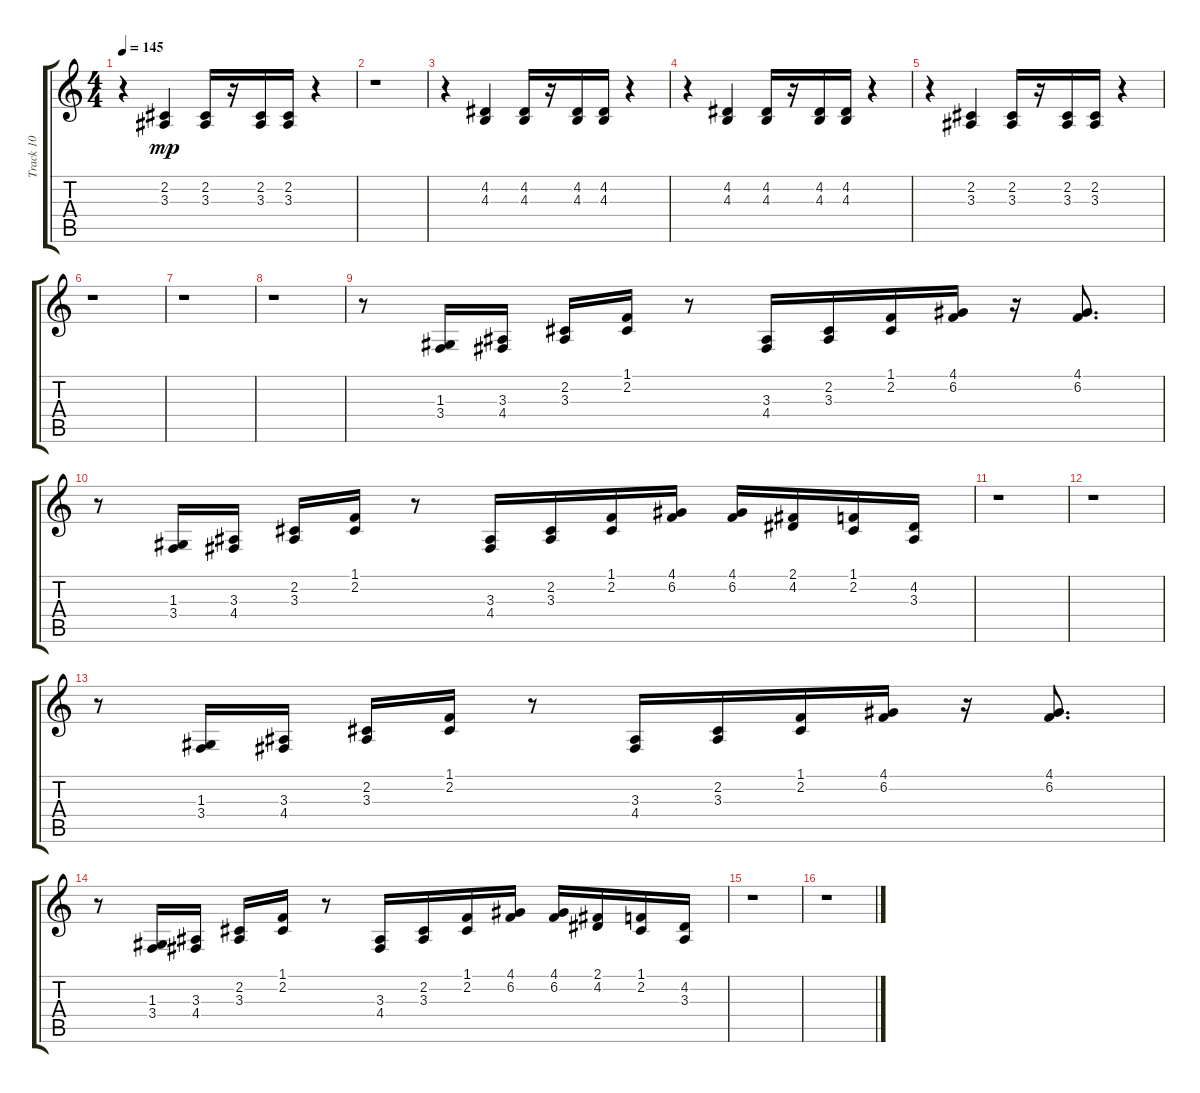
\track ("Track 10" "Track 10") {instrument trumpet}
\staff {score tabs}
\tuning (E4 B3 G3 D3 A2 E2) {hide}
\ts (4 4)
\tempo 145
\clef g2
\ks c
r.4{dy mp} (2.2 3.3).4 (2.2 3.3).16 r.16 (2.2 3.3).16 (2.2 3.3).16 r.4 |
r.1 |
r.4 (4.2 4.3).4 (4.2 4.3).16 r.16 (4.2 4.3).16 (4.2 4.3).16 r.4 |
r.4 (4.2 4.3).4 (4.2 4.3).16 r.16 (4.2 4.3).16 (4.2 4.3).16 r.4 |
r.4 (2.2 3.3).4 (2.2 3.3).16 r.16 (2.2 3.3).16 (2.2 3.3).16 r.4 |
r.1 |
r.1 |
r.1 |
r.8 (1.3 3.4).16 (3.3 4.4).16 (2.2 3.3).16 (1.1 2.2).16 r.8 (3.3 4.4).16 (2.2 3.3).16 (1.1 2.2).16 (4.1 6.2).16 r.16 (4.1 6.2).8{d} |
r.8 (1.3 3.4).16 (3.3 4.4).16 (2.2 3.3).16 (1.1 2.2).16 r.8 (3.3 4.4).16 (2.2 3.3).16 (1.1 2.2).16 (4.1 6.2).16 (4.1 6.2).16 (2.1 4.2).16 (1.1 2.2).16 (4.2 3.3).16 |
r.1 |
r.1 |
r.8 (1.3 3.4).16 (3.3 4.4).16 (2.2 3.3).16 (1.1 2.2).16 r.8 (3.3 4.4).16 (2.2 3.3).16 (1.1 2.2).16 (4.1 6.2).16 r.16 (4.1 6.2).8{d} |
r.8 (1.3 3.4).16 (3.3 4.4).16 (2.2 3.3).16 (1.1 2.2).16 r.8 (3.3 4.4).16 (2.2 3.3).16 (1.1 2.2).16 (4.1 6.2).16 (4.1 6.2).16 (2.1 4.2).16 (1.1 2.2).16 (4.2 3.3).16 |
r.1 |
r.1
